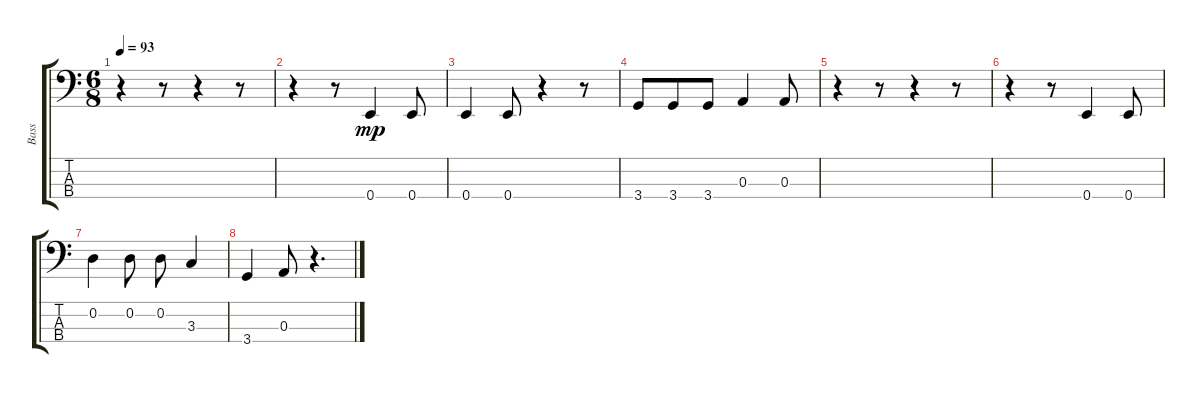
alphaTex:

\track ("Bass" "Bass") {instrument fretlessbass}
\staff {score tabs}
\tuning (G2 D2 A1 E1) {hide}
\ts (6 8)
\tempo 93
\clef f4
\ks c
r.4{dy mp} r.8 r.4 r.8 |
r.4 r.8 0.4.4 0.4.8 |
0.4.4 0.4.8 r.4 r.8 |
3.4.8 3.4.8 3.4.8 0.3.4 0.3.8 |
r.4 r.8 r.4 r.8 |
r.4 r.8 0.4.4 0.4.8 |
0.2.4 0.2.8 0.2.8 3.3.4 |
3.4.4 0.3.8 r.4{d}
